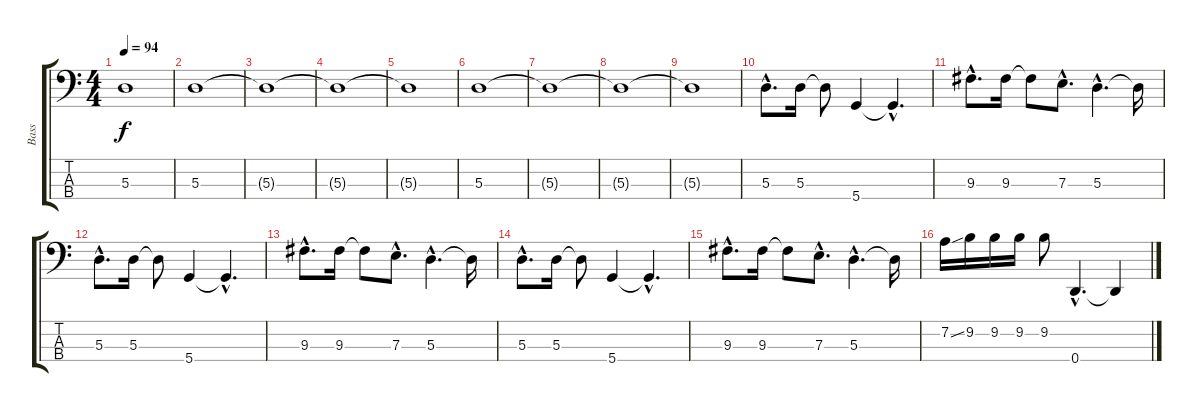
\track ("Bass" "Bass") {instrument electricbassfinger}
\staff {score tabs}
\tuning (G2 D2 A1 D1) {hide}
\ts (4 4)
\tempo 94
\clef f4
\ks c
5.3{t}.1{dy f} |
5.3.1 |
5.3{t}.1 |
5.3{t}.1 |
5.3{t}.1 |
5.3.1 |
5.3{t}.1 |
5.3{t}.1 |
5.3{t}.1 |
5.3{hac}.8{d} 5.3.16 5.3{t}.8 5.4.4 5.4{hac t}.4{d} |
9.3{hac}.8{d} 9.3.16 9.3{t}.8 7.3{hac}.8{d} 5.3{hac}.4{d} 5.3{t}.16 |
5.3{hac}.8{d} 5.3.16 5.3{t}.8 5.4.4 5.4{hac t}.4{d} |
9.3{hac}.8{d} 9.3.16 9.3{t}.8 7.3{hac}.8{d} 5.3{hac}.4{d} 5.3{t}.16 |
5.3{hac}.8{d} 5.3.16 5.3{t}.8 5.4.4 5.4{hac t}.4{d} |
9.3{hac}.8{d} 9.3.16 9.3{t}.8 7.3{hac}.8{d} 5.3{hac}.4{d} 5.3{t}.16 |
7.2{ss}.16 9.2.16 9.2.16 9.2.16 9.2.8 0.4{hac}.4{d} 0.4{t}.4
